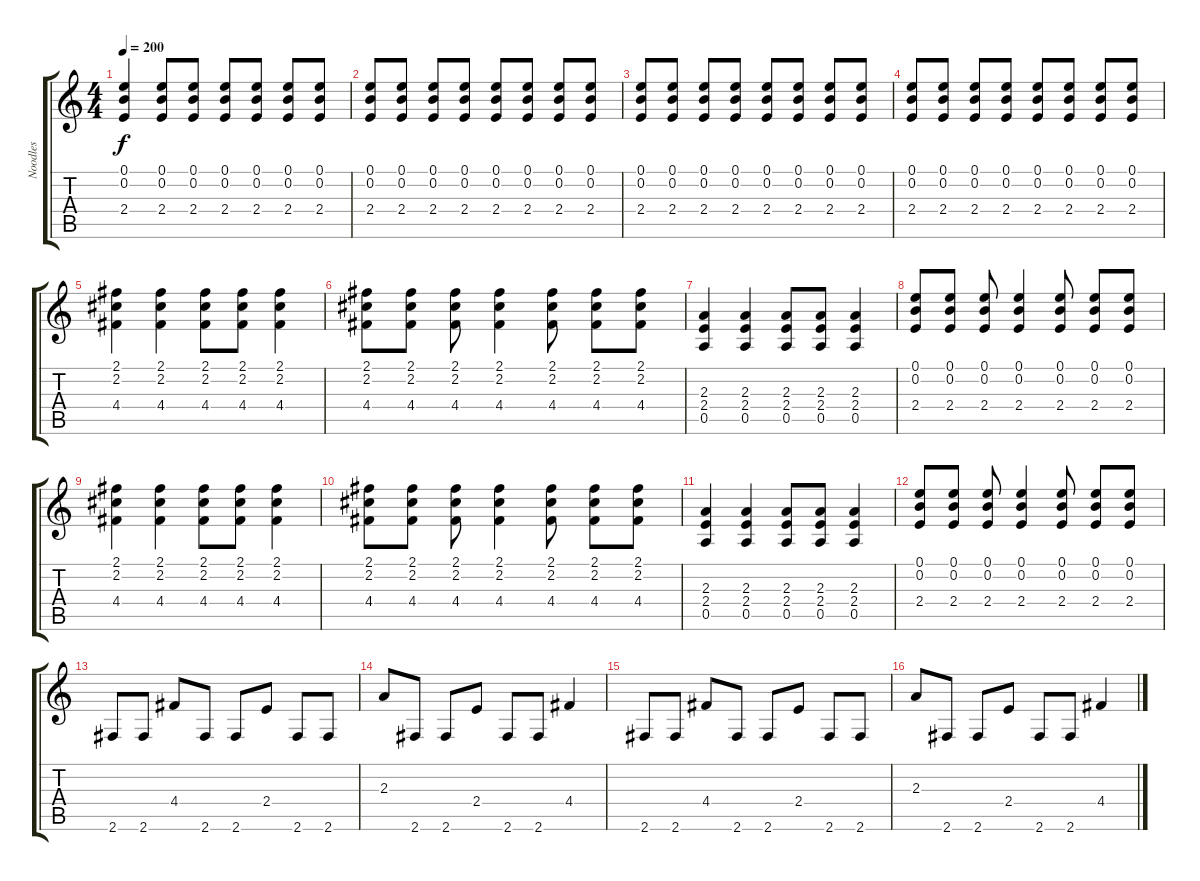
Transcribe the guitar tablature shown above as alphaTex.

\track ("Noodles" "Noodles") {instrument distortionguitar}
\staff {score tabs}
\tuning (E4 B3 G3 D3 A2 E2) {hide}
\ts (4 4)
\tempo 200
\clef g2
\ks c
(0.1 0.2 2.4).4{dy f} (0.1 0.2 2.4).8 (0.1 0.2 2.4).8 (0.1 0.2 2.4).8 (0.1 0.2 2.4).8 (0.1 0.2 2.4).8 (0.1 0.2 2.4).8 |
(0.1 0.2 2.4).8 (0.1 0.2 2.4).8 (0.1 0.2 2.4).8 (0.1 0.2 2.4).8 (0.1 0.2 2.4).8 (0.1 0.2 2.4).8 (0.1 0.2 2.4).8 (0.1 0.2 2.4).8 |
(0.1 0.2 2.4).8 (0.1 0.2 2.4).8 (0.1 0.2 2.4).8 (0.1 0.2 2.4).8 (0.1 0.2 2.4).8 (0.1 0.2 2.4).8 (0.1 0.2 2.4).8 (0.1 0.2 2.4).8 |
(0.1 0.2 2.4).8 (0.1 0.2 2.4).8 (0.1 0.2 2.4).8 (0.1 0.2 2.4).8 (0.1 0.2 2.4).8 (0.1 0.2 2.4).8 (0.1 0.2 2.4).8 (0.1 0.2 2.4).8 |
(2.1 2.2 4.4).4 (2.1 2.2 4.4).4 (2.1 2.2 4.4).8 (2.1 2.2 4.4).8 (2.1 2.2 4.4).4 |
(2.1 2.2 4.4).8 (2.1 2.2 4.4).8 (2.1 2.2 4.4).8 (2.1 2.2 4.4).4 (2.1 2.2 4.4).8 (2.1 2.2 4.4).8 (2.1 2.2 4.4).8 |
(2.3 2.4 0.5).4 (2.3 2.4 0.5).4 (2.3 2.4 0.5).8 (2.3 2.4 0.5).8 (2.3 2.4 0.5).4 |
(0.1 0.2 2.4).8 (0.1 0.2 2.4).8 (0.1 0.2 2.4).8 (0.1 0.2 2.4).4 (0.1 0.2 2.4).8 (0.1 0.2 2.4).8 (0.1 0.2 2.4).8 |
(2.1 2.2 4.4).4 (2.1 2.2 4.4).4 (2.1 2.2 4.4).8 (2.1 2.2 4.4).8 (2.1 2.2 4.4).4 |
(2.1 2.2 4.4).8 (2.1 2.2 4.4).8 (2.1 2.2 4.4).8 (2.1 2.2 4.4).4 (2.1 2.2 4.4).8 (2.1 2.2 4.4).8 (2.1 2.2 4.4).8 |
(2.3 2.4 0.5).4 (2.3 2.4 0.5).4 (2.3 2.4 0.5).8 (2.3 2.4 0.5).8 (2.3 2.4 0.5).4 |
(0.1 0.2 2.4).8 (0.1 0.2 2.4).8 (0.1 0.2 2.4).8 (0.1 0.2 2.4).4 (0.1 0.2 2.4).8 (0.1 0.2 2.4).8 (0.1 0.2 2.4).8 |
2.6.8 2.6.8 4.4.8 2.6.8 2.6.8 2.4.8 2.6.8 2.6.8 |
2.3.8 2.6.8 2.6.8 2.4.8 2.6.8 2.6.8 4.4.4 |
2.6.8 2.6.8 4.4.8 2.6.8 2.6.8 2.4.8 2.6.8 2.6.8 |
2.3.8 2.6.8 2.6.8 2.4.8 2.6.8 2.6.8 4.4.4
